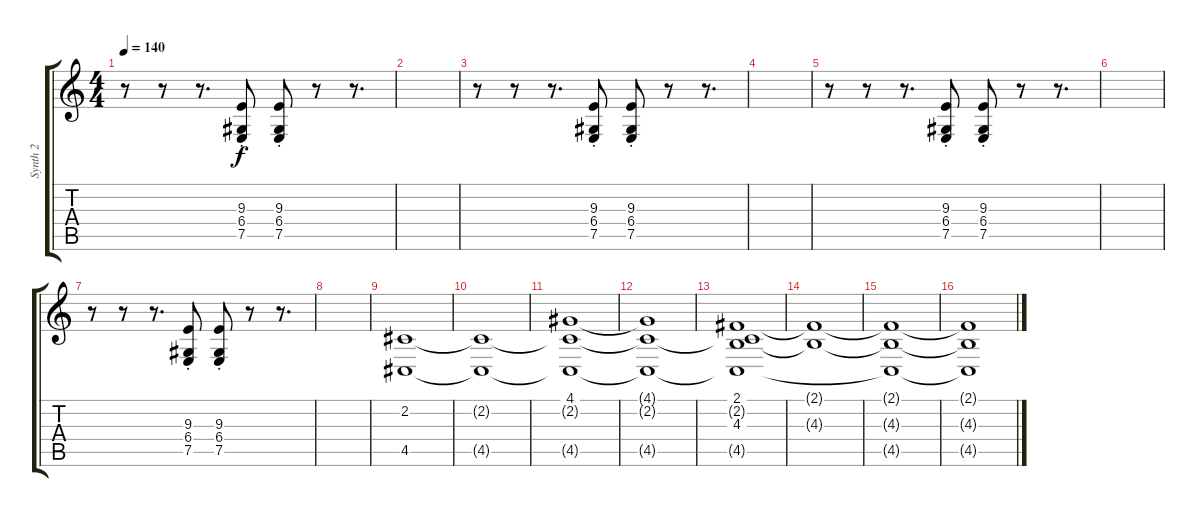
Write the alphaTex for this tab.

\track ("Synth 2" "Synth 2") {instrument pad7halo}
\staff {score tabs}
\tuning (E4 B3 G3 D3 A2 E2) {hide}
\ts (4 4)
\tempo 140
\clef g2
\ks c
r.8{dy f} r.8 r.8{d} (9.3{st} 6.4{st} 7.5{st}).8 (9.3{st} 6.4{st} 7.5{st}).8 r.8 r.8{d} |
|
r.8 r.8 r.8{d} (9.3{st} 6.4{st} 7.5{st}).8 (9.3{st} 6.4{st} 7.5{st}).8 r.8 r.8{d} |
|
r.8 r.8 r.8{d} (9.3{st} 6.4{st} 7.5{st}).8 (9.3{st} 6.4{st} 7.5{st}).8 r.8 r.8{d} |
|
r.8 r.8 r.8{d} (9.3{st} 6.4{st} 7.5{st}).8 (9.3{st} 6.4{st} 7.5{st}).8 r.8 r.8{d} |
|
(2.2 4.5).1 |
(2.2{t} 4.5{t}).1 |
(4.1 2.2{t} 4.5{t}).1 |
(4.1{t} 2.2{t} 4.5{t}).1 |
(2.1 2.2{t} 4.3 4.5{t}).1 |
(2.1{t} 4.3{t}).1 |
(2.1{t} 4.3{t} 4.5{t}).1 |
(2.1{t} 4.3{t} 4.5{t}).1
